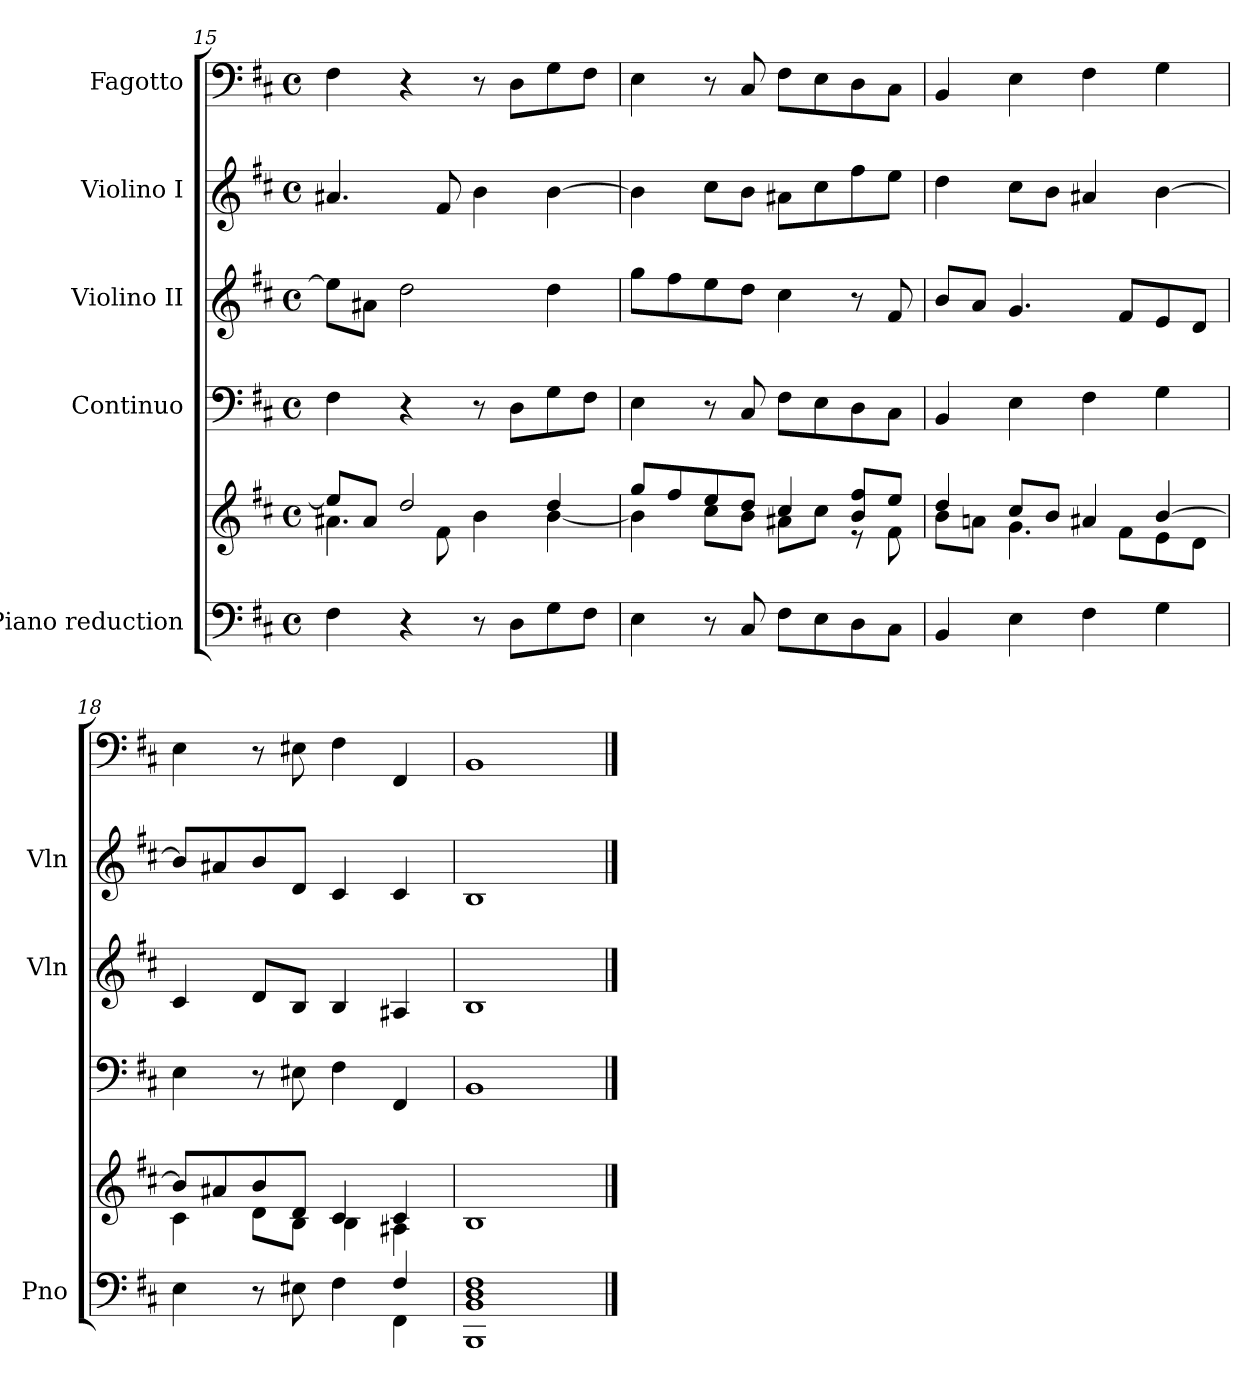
**kern	**kern	**kern	**kern	**kern	**kern
*part5	*part5	*part4	*part3	*part2	*part1
*staff6	*staff5	*staff4	*staff3	*staff2	*staff1
*I"Piano reduction	*	*I"Continuo	*I"Violino II	*I"Violino I	*I"Fagotto
*I'Pno	*	*	*I'Vln	*I'Vln	*
!!LO:LB:g=z
*clefF4	*clefG2	*clefF4	*clefG2	*clefG2	*clefF4
*k[f#c#]	*k[f#c#]	*k[f#c#]	*k[f#c#]	*k[f#c#]	*k[f#c#]
*M4/4	*M4/4	*M4/4	*M4/4	*M4/4	*M4/4
*met(c)	*met(c)	*met(c)	*met(c)	*met(c)	*met(c)
=15	=15	=15	=15	=15	=15
*	*^	*	*	*	*
4F#\	8ee/L]	4.a#X\	4F#\	8ee\L]	4.a#X/	4F#\
.	8a#/J	.	.	8a#X\J	.	.
4r	2dd/	.	4r	2dd\	.	4r
.	.	8f#\	.	.	8f#/	.
8r	.	4b\	8r	.	4b\	8r
8D\L	.	.	8D\L	.	.	8D\L
8G\	4dd/	[4b\	8G\	4dd\	[4b\	8G\
8F#\J	.	.	8F#\J	.	.	8F#\J
=16	=16	=16	=16	=16	=16	=16
4E\	8gg/L	4b\]	4E\	8gg\L	4b\]	4E\
.	8ff#/	.	.	8ff#\	.	.
8r	8ee/	8cc#\L	8r	8ee\	8cc#\L	8r
8C#/	8dd/J	8b\J	8C#/	8dd\J	8b\J	8C#/
8F#\L	4cc#/	8a#X\L	8F#\L	4cc#\	8a#X\L	8F#\L
8E\	.	8cc#\J	8E\	.	8cc#\	8E\
8D\	8b!/ 8ff#/L	8r	8D\	8r	8ff#\	8D\
8C#\J	8ee/J	8f#\	8C#\J	8f#/	8ee\J	8C#\J
=17	=17	=17	=17	=17	=17	=17
4BB/	4dd/	8b\L	4BB/	8b/L	4dd\	4BB/
.	.	8an\J	.	8a/J	.	.
4E\	8cc#/L	4.g\	4E\	4.g/	8cc#\L	4E\
.	8b/J	.	.	.	8b\J	.
4F#\	4a#X/	.	4F#\	.	4a#X/	4F#\
.	.	8f#\L	.	8f#/L	.	.
4G\	[4b/	8e\	4G\	8e/	[4b\	4G\
.	.	8d\J	.	8d/J	.	.
=18	=18	=18	=18	=18	=18	=18
*^	*	*	*	*	*	*
4ryy	4E\	8b/L]	4c#\	4E\	4c#/	8b/L]	4E\
.	.	8a#X/	.	.	.	8a#X/	.
8r	8ryy	8b/	8d\L	8r	8d/L	8b/	8r
8ryy	8E#X\	8d/J	8B\J	8E#X\	8B/J	8d/J	8E#X\
4ryy	4F#\	4c#/	4B\	4F#\	4B/	4c#/	4F#\
4F#!/	4FF#\	4c#/	4A#X\	4FF#/	4A#X/	4c#/	4FF#/
*	*	*v	*v	*	*	*	*
=19	=19	=19	=19	=19	=19	=19
1D! 1F#!	1BBB< 1BB<	1B>	1BB>	1B>	1B>	1BB>
*v	*v	*	*	*	*	*
==	==	==	==	==	==
*-	*-	*-	*-	*-	*-
